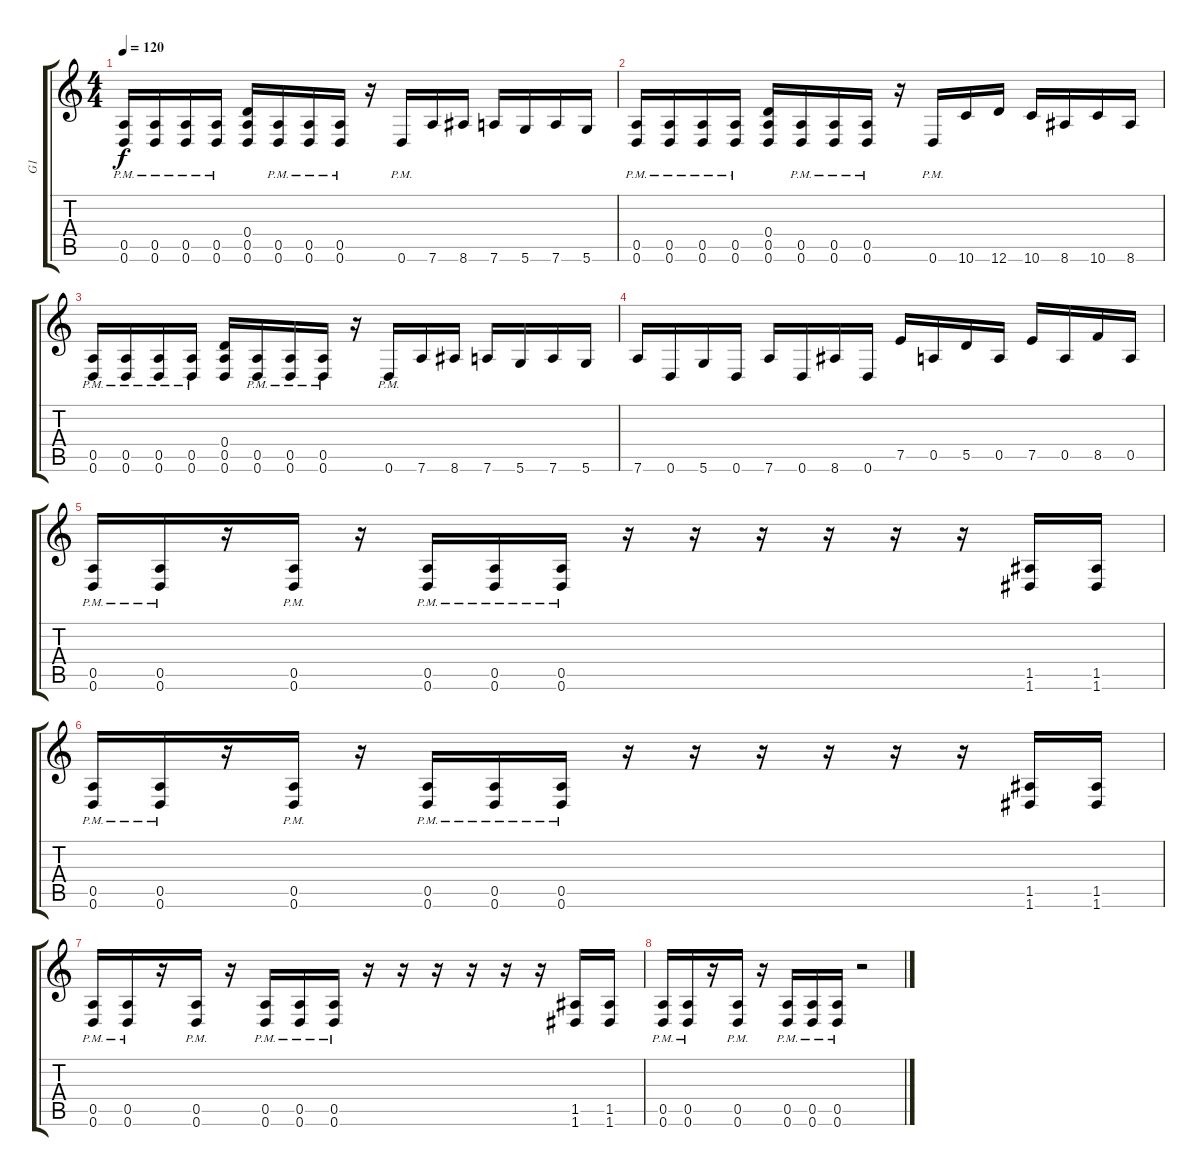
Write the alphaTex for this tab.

\track ("G1" "G1") {instrument distortionguitar}
\staff {score tabs}
\tuning (E4 B3 G3 D3 A2 D2) {hide}
\ts (4 4)
\tempo 120
\clef g2
\ks c
(0.5{pm} 0.6{pm}).16{dy f} (0.5{pm} 0.6{pm}).16 (0.5{pm} 0.6{pm}).16 (0.5{pm} 0.6{pm}).16 (0.4 0.5 0.6).16 (0.5{pm} 0.6{pm}).16 (0.5{pm} 0.6{pm}).16 (0.5{pm} 0.6{pm}).16 r.16 0.6{pm}.16 7.6.16 8.6.16 7.6.16 5.6.16 7.6.16 5.6.16 |
(0.5{pm} 0.6{pm}).16 (0.5{pm} 0.6{pm}).16 (0.5{pm} 0.6{pm}).16 (0.5{pm} 0.6{pm}).16 (0.4 0.5 0.6).16 (0.5{pm} 0.6{pm}).16 (0.5{pm} 0.6{pm}).16 (0.5{pm} 0.6{pm}).16 r.16 0.6{pm}.16 10.6.16 12.6.16 10.6.16 8.6.16 10.6.16 8.6.16 |
(0.5{pm} 0.6{pm}).16 (0.5{pm} 0.6{pm}).16 (0.5{pm} 0.6{pm}).16 (0.5{pm} 0.6{pm}).16 (0.4 0.5 0.6).16 (0.5{pm} 0.6{pm}).16 (0.5{pm} 0.6{pm}).16 (0.5{pm} 0.6{pm}).16 r.16 0.6{pm}.16 7.6.16 8.6.16 7.6.16 5.6.16 7.6.16 5.6.16 |
7.6.16 0.6.16 5.6.16 0.6.16 7.6.16 0.6.16 8.6.16 0.6.16 7.5.16 0.5.16 5.5.16 0.5.16 7.5.16 0.5.16 8.5.16 0.5.16 |
(0.5{pm} 0.6{pm}).16 (0.5{pm} 0.6{pm}).16 r.16 (0.5{pm} 0.6{pm}).16 r.16 (0.5{pm} 0.6{pm}).16 (0.5{pm} 0.6{pm}).16 (0.5{pm} 0.6{pm}).16 r.16 r.16 r.16 r.16 r.16 r.16 (1.5 1.6).16 (1.5 1.6).16 |
(0.5{pm} 0.6{pm}).16 (0.5{pm} 0.6{pm}).16 r.16 (0.5{pm} 0.6{pm}).16 r.16 (0.5{pm} 0.6{pm}).16 (0.5{pm} 0.6{pm}).16 (0.5{pm} 0.6{pm}).16 r.16 r.16 r.16 r.16 r.16 r.16 (1.5 1.6).16 (1.5 1.6).16 |
(0.5{pm} 0.6{pm}).16 (0.5{pm} 0.6{pm}).16 r.16 (0.5{pm} 0.6{pm}).16 r.16 (0.5{pm} 0.6{pm}).16 (0.5{pm} 0.6{pm}).16 (0.5{pm} 0.6{pm}).16 r.16 r.16 r.16 r.16 r.16 r.16 (1.5 1.6).16 (1.5 1.6).16 |
(0.5{pm} 0.6{pm}).16 (0.5{pm} 0.6{pm}).16 r.16 (0.5{pm} 0.6{pm}).16 r.16 (0.5{pm} 0.6{pm}).16 (0.5{pm} 0.6{pm}).16 (0.5{pm} 0.6{pm}).16 r.2
